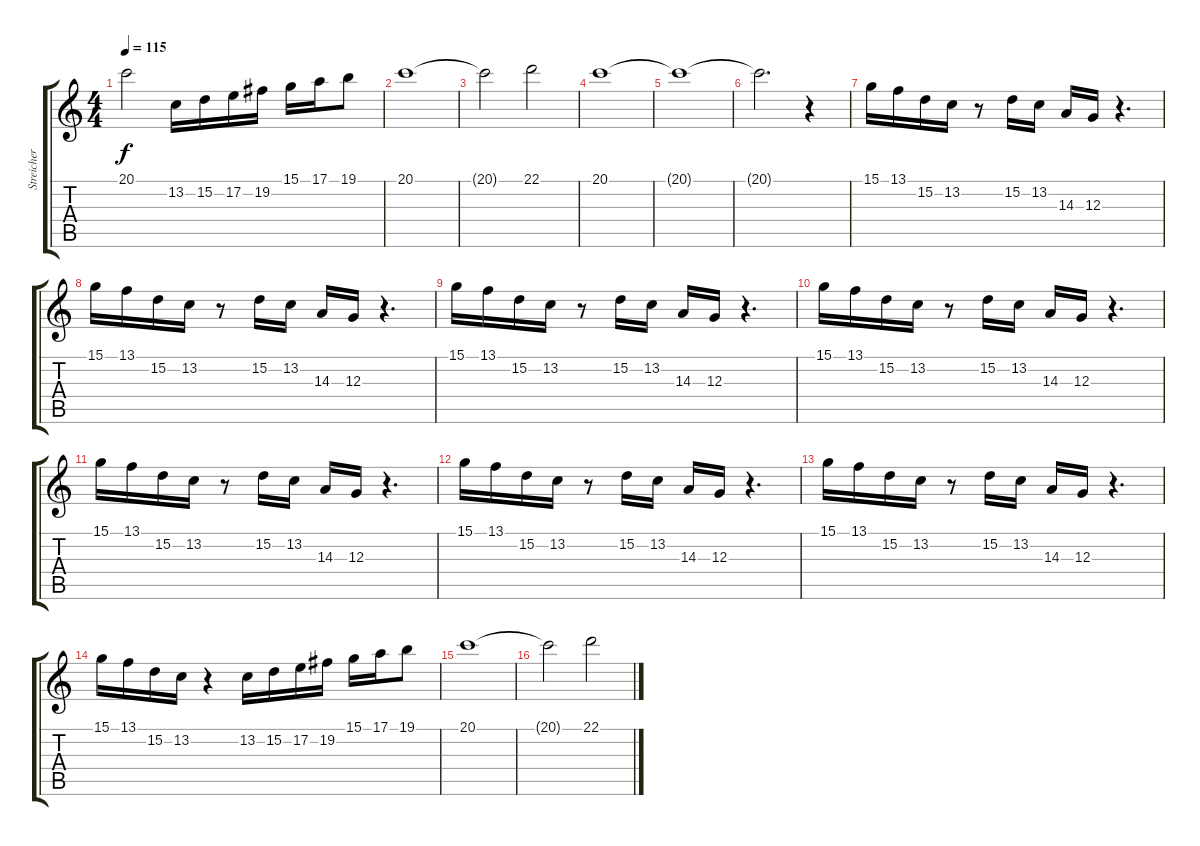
\track ("Streicher 2" "Streicher ") {instrument stringensemble1}
\staff {score tabs}
\tuning (E4 B3 G3 D3 A2 E2) {hide}
\ts (4 4)
\tempo 115
\clef g2
\ks c
20.1{t}.2{dy f} 13.2.16 15.2.16 17.2.16 19.2.16 15.1.16 17.1.16 19.1.8 |
20.1.1 |
20.1{t}.2 22.1.2 |
20.1.1 |
20.1{t}.1 |
20.1{t}.2{d} r.4 |
15.1.16 13.1.16 15.2.16 13.2.16 r.8 15.2.16 13.2.16 14.3.16 12.3.16 r.4{d} |
15.1.16 13.1.16 15.2.16 13.2.16 r.8 15.2.16 13.2.16 14.3.16 12.3.16 r.4{d} |
15.1.16 13.1.16 15.2.16 13.2.16 r.8 15.2.16 13.2.16 14.3.16 12.3.16 r.4{d} |
15.1.16 13.1.16 15.2.16 13.2.16 r.8 15.2.16 13.2.16 14.3.16 12.3.16 r.4{d} |
15.1.16 13.1.16 15.2.16 13.2.16 r.8 15.2.16 13.2.16 14.3.16 12.3.16 r.4{d} |
15.1.16 13.1.16 15.2.16 13.2.16 r.8 15.2.16 13.2.16 14.3.16 12.3.16 r.4{d} |
15.1.16 13.1.16 15.2.16 13.2.16 r.8 15.2.16 13.2.16 14.3.16 12.3.16 r.4{d} |
15.1.16 13.1.16 15.2.16 13.2.16 r.4 13.2.16 15.2.16 17.2.16 19.2.16 15.1.16 17.1.16 19.1.8 |
20.1.1 |
20.1{t}.2 22.1.2
